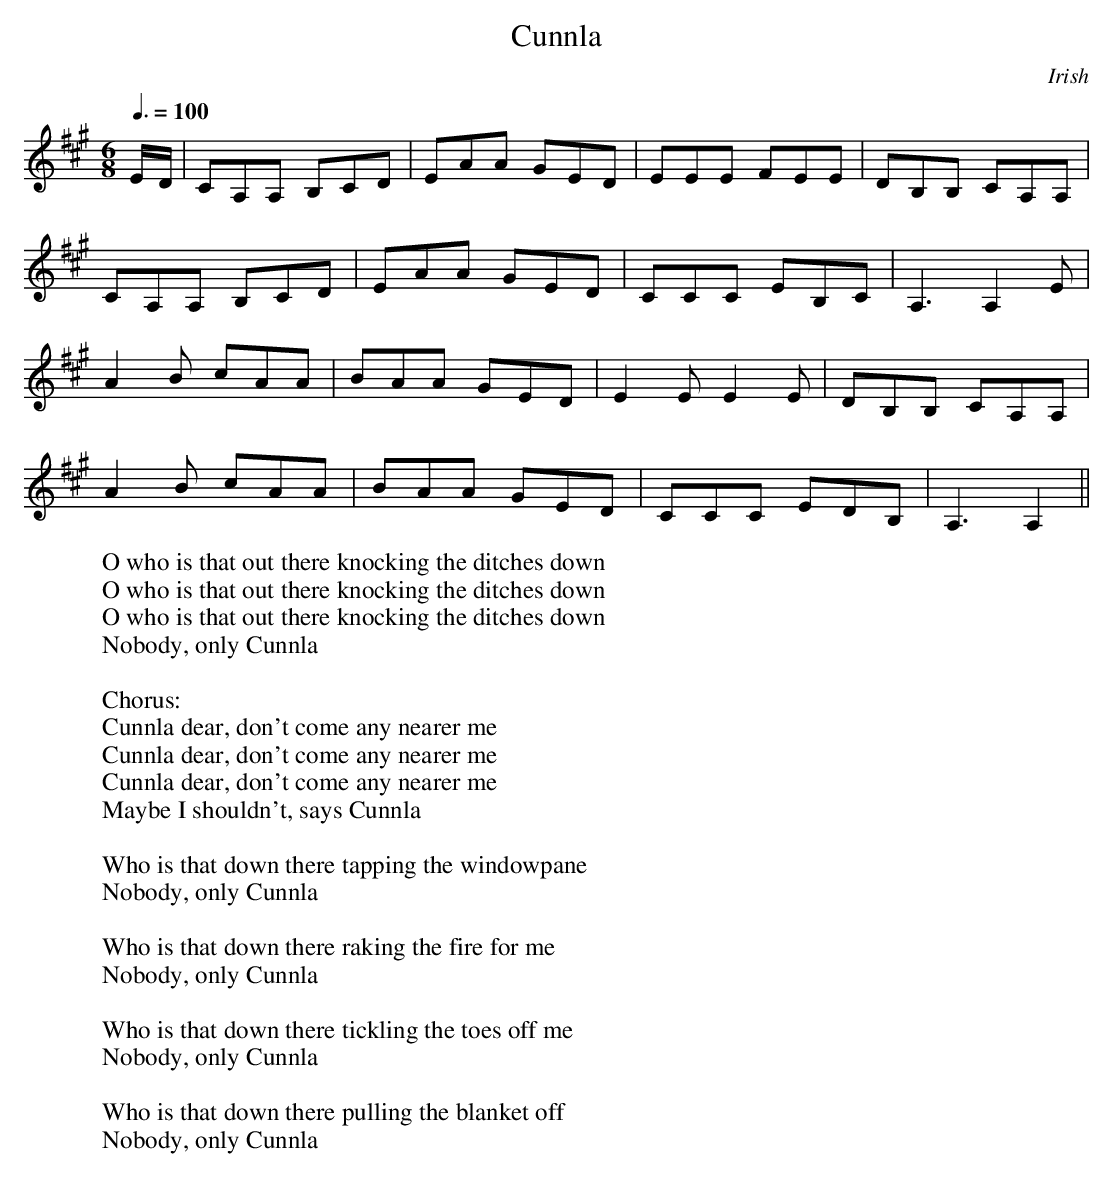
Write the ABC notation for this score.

X:1
T:Cunnla
O:Irish
M:6/8
L:1/8
Q:3/8=100
W:O who is that out there knocking the ditches down
W:O who is that out there knocking the ditches down
W:O who is that out there knocking the ditches down
W:Nobody, only Cunnla
W:
W:  Chorus:
W:  Cunnla dear, don't come any nearer me
W:  Cunnla dear, don't come any nearer me
W:  Cunnla dear, don't come any nearer me
W:  Maybe I shouldn't, says Cunnla
W:
W:Who is that down there tapping the windowpane
W:Nobody, only Cunnla
W:
W:Who is that down there raking the fire for me
W:Nobody, only Cunnla
W:
W:Who is that down there tickling the toes off me
W:Nobody, only Cunnla
W:
W:Who is that down there pulling the blanket off
W:Nobody, only Cunnla
K:A
E/-D/|CA,A, B,-CD|EAA GED|EEE F-EE|DB,B, CA,A,|
CA,A, B,-CD|EAA GED|CCC E-B,C|A,3 A,2E|
A2B c-AA|BAA GED|E2E E2E|DB,B, CA,A,|
A2B c-AA|BAA GED|CCC EDB,|A,3 A,2||
